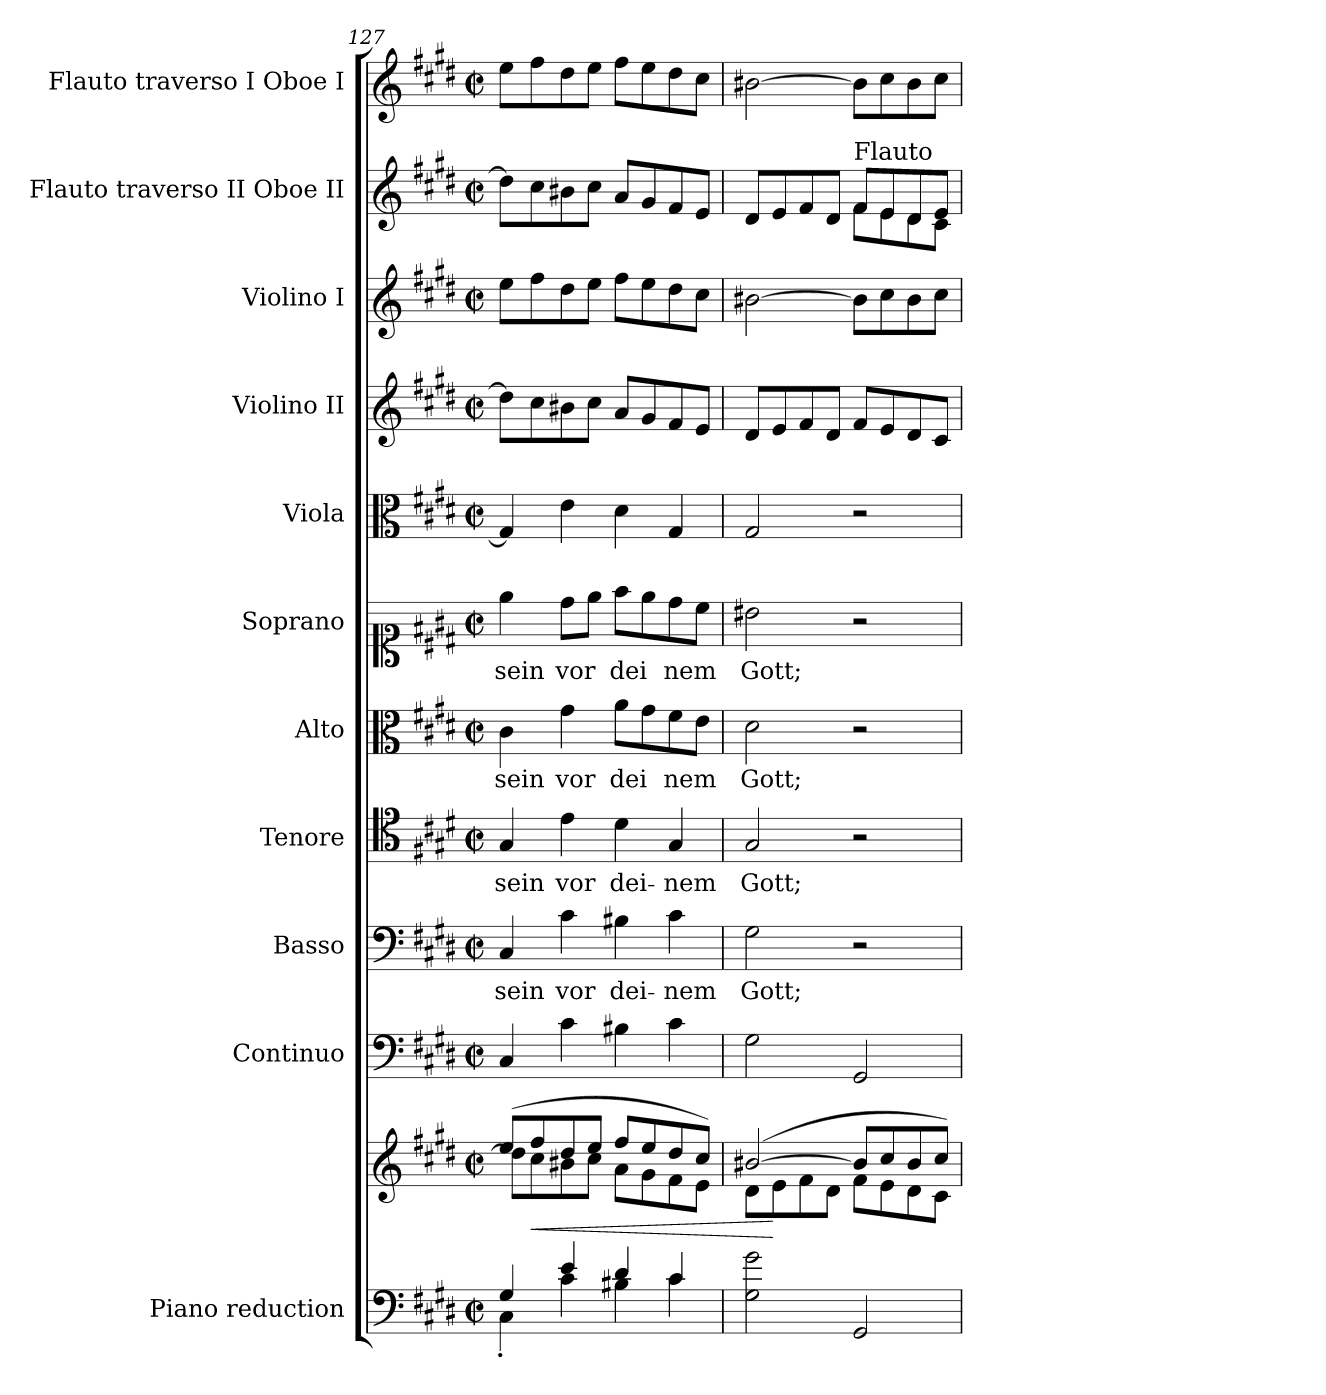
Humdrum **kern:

**kern	**kern	**dynam	**kern	**kern	**text	**kern	**text	**kern	**text	**kern	**text	**kern	**kern	**kern	**kern	**kern
*part11	*part11	*part11	*part10	*part9	*part9	*part8	*part8	*part7	*part7	*part6	*part6	*part5	*part4	*part3	*part2	*part1
*staff12	*staff11	*staff11/12	*staff10	*staff9	*staff9	*staff8	*staff8	*staff7	*staff7	*staff6	*staff6	*staff5	*staff4	*staff3	*staff2	*staff1
*I"Piano reduction	*	*	*I"Continuo	*I"Basso	*	*I"Tenore	*	*I"Alto	*	*I"Soprano	*	*I"Viola	*I"Violino II	*I"Violino I	*I"Flauto traverso II Oboe II	*I"Flauto traverso I Oboe I
*I'Pno	*	*	*	*	*	*	*	*	*	*	*	*	*	*	*I'Ob	*I'Ob
*clefF4	*clefG2	*	*clefF4	*clefF4	*	*clefC4	*	*clefC3	*	*clefC1	*	*clefC3	*clefG2	*clefG2	*clefG2	*clefG2
*k[f#c#g#d#]	*k[f#c#g#d#]	*	*k[f#c#g#d#]	*k[f#c#g#d#]	*	*k[f#c#g#d#]	*	*k[f#c#g#d#]	*	*k[f#c#g#d#]	*	*k[f#c#g#d#]	*k[f#c#g#d#]	*k[f#c#g#d#]	*k[f#c#g#d#]	*k[f#c#g#d#]
*M2/2	*M2/2	*	*M2/2	*M2/2	*	*M2/2	*	*M2/2	*	*M2/2	*	*M2/2	*M2/2	*M2/2	*M2/2	*M2/2
*met(c|)	*met(c|)	*	*met(c|)	*met(c|)	*	*met(c|)	*	*met(c|)	*	*met(c|)	*	*met(c|)	*met(c|)	*met(c|)	*met(c|)	*met(c|)
=127	=127	=127	=127	=127	=127	=127	=127	=127	=127	=127	=127	=127	=127	=127	=127	=127
*^	*^	*	*	*	*	*	*	*	*	*	*	*	*	*	*	*
!	!	!	!	!	!	!	!LO:LY:b	!	!LO:LY:b	!	!LO:LY:b	!	!LO:LY:b	!	!	!	!	!
4G#/	4C#'\	(>8ee/L	8dd#\L]	.	4C#/	4C#/	sein	4G#/	sein	4c#\	sein	4ee\	sein	4G#/]	8dd#\L]	8ee\L	8dd#\L]	8ee\L
!	!	!	!	!LO:HP:b	!	!	!	!	!	!	!	!	!	!	!	!	!	!
.	.	8ff#/	8cc#\	<	.	.	.	.	.	.	.	.	.	.	8cc#\	8ff#\	8cc#\	8ff#\
!	!	!	!	!	!	!	!LO:LY:b	!	!LO:LY:b	!	!LO:LY:b	!	!LO:LY:b	!	!	!	!	!
4e/	4c#\	8dd#/	8b#X\	.	4c#\	4c#\	vor	4e\	vor	4g#\	vor	8dd#\L	vor	4e\	8b#X\	8dd#\	8b#X\	8dd#\
.	.	8ee/J	8cc#\J	.	.	.	.	.	.	.	.	8ee\J	.	.	8cc#\J	8ee\J	8cc#\J	8ee\J
!	!	!	!	!	!	!	!LO:LY:b	!	!LO:LY:b	!	!LO:LY:b	!	!LO:LY:b	!	!	!	!	!
4d#/	4B#X\	8ff#/L	8a\L	.	4B#X\	4B#X\	dei-	4d#\	dei-	8a\L	dei	8ff#\L	dei	4d#\	8a/L	8ff#\L	8a/L	8ff#\L
.	.	8ee/	8g#\	.	.	.	.	.	.	8g#\	.	8ee\	.	.	8g#/	8ee\	8g#/	8ee\
!	!	!	!	!	!	!	!LO:LY:b	!	!LO:LY:b	!	!LO:LY:b	!	!LO:LY:b	!	!	!	!	!
4c#/	4c#\	8dd#/	8f#\	.	4c#\	4c#\	nem	4G#/	nem	8f#\	nem	8dd#\	nem	4G#/	8f#/	8dd#\	8f#/	8dd#\
.	.	8cc#/J)	8e\J	.	.	.	.	.	.	8e\J	.	8cc#\J	.	.	8e/J	8cc#\J	8e/J	8cc#\J
*v	*v	*	*	*	*	*	*	*	*	*	*	*	*	*	*	*	*	*
=128	=128	=128	=128	=128	=128	=128	=128	=128	=128	=128	=128	=128	=128	=128	=128	=128	=128
!	!	!	!	!	!	!LO:LY:b	!	!LO:LY:b	!	!LO:LY:b	!	!LO:LY:b	!	!	!	!	!
*	*	*	*	*	*	*	*	*	*	*	*	*	*	*	*	*^	*
2G#\ 2g#\	(>[2b#X/	8d#\L	.	2G#\	2G#\	Gott;	2G#/	Gott;	2d#\	Gott;	2b#X\	Gott;	2G#/	8d#/L	[2b#X\	8d#/L	2ryy	[2b#X\
.	.	8e\	[	.	.	.	.	.	.	.	.	.	.	8e/	.	8e/	.	.
.	.	8f#\	.	.	.	.	.	.	.	.	.	.	.	8f#/	.	8f#/	.	.
.	.	8d#\J	.	.	.	.	.	.	.	.	.	.	.	8d#/J	.	8d#/J	.	.
!	!	!	!	!	!	!	!	!	!	!	!	!	!	!	!	!LO:TX:a:t=Flauto	!	!
2GG#/	8b#/L]	8f#\L	.	2GG#/	2r	.	2r	.	2r	.	2r	.	2r	8f#/L	8b#\L]	8f#/L	8f#\L	8b#\L]
.	8cc#/	8e\	.	.	.	.	.	.	.	.	.	.	.	8e/	8cc#\	8e/	8e\	8cc#\
.	8b#/	8d#\	.	.	.	.	.	.	.	.	.	.	.	8d#/	8b#\	8d#/	8d#\	8b#\
.	8cc#/J)	8c#\J	.	.	.	.	.	.	.	.	.	.	.	8c#/J	8cc#\J	8e/J	8c#\J	8cc#\J
*	*v	*v	*	*	*	*	*	*	*	*	*	*	*	*	*	*v	*v	*
=	=	=	=	=	=	=	=	=	=	=	=	=	=	=	=	=
*-	*-	*-	*-	*-	*-	*-	*-	*-	*-	*-	*-	*-	*-	*-	*-	*-
